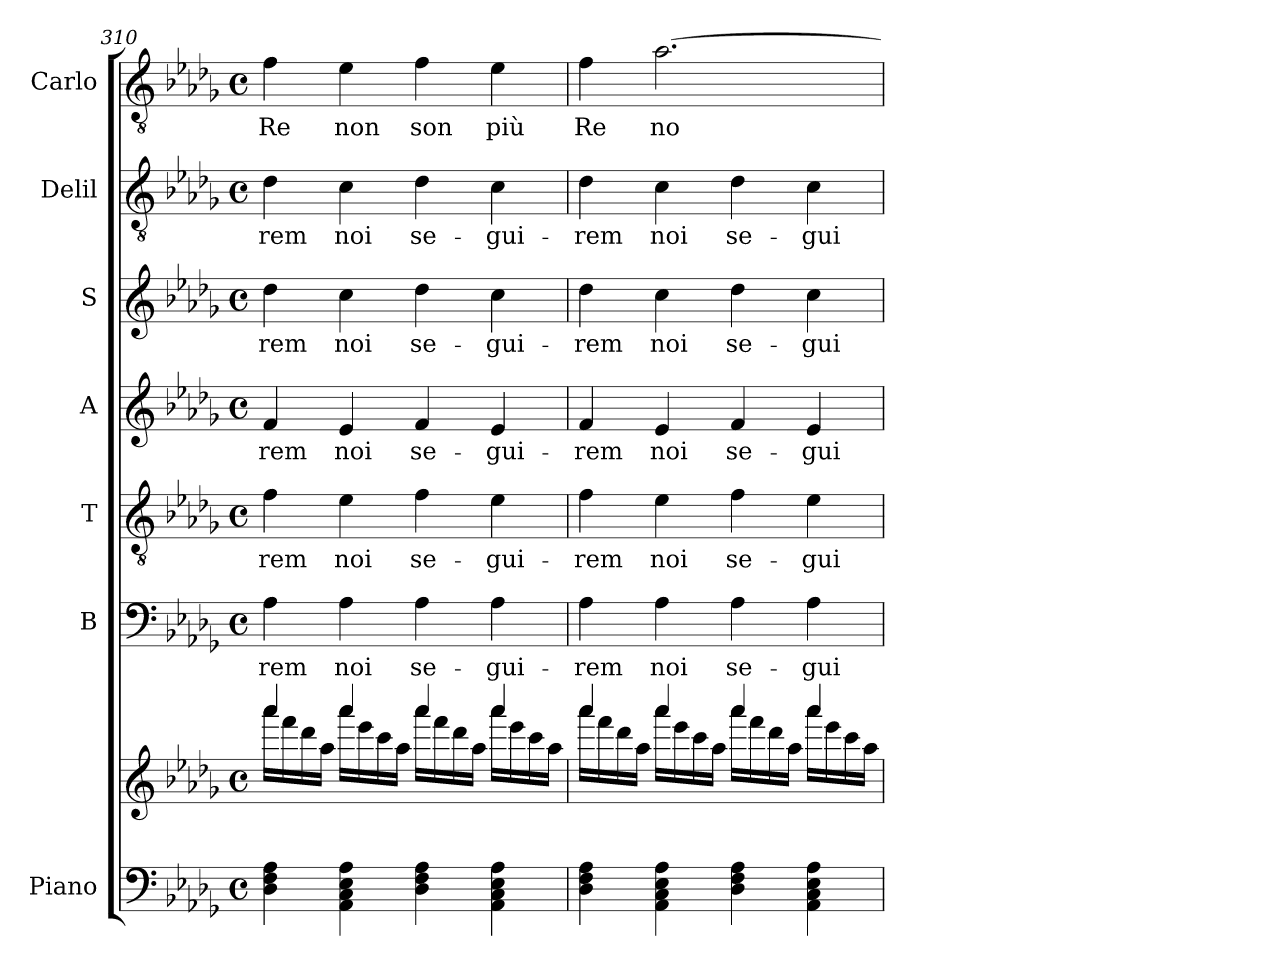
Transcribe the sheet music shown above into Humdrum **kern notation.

**kern	**kern	**kern	**text	**kern	**text	**kern	**text	**kern	**text	**kern	**text	**kern	**text
*part7	*part7	*part6	*part6	*part5	*part5	*part4	*part4	*part3	*part3	*part2	*part2	*part1	*part1
*staff8	*staff7	*staff6	*staff6	*staff5	*staff5	*staff4	*staff4	*staff3	*staff3	*staff2	*staff2	*staff1	*staff1
*I"Piano	*	*I"B	*	*I"T	*	*I"A	*	*I"S	*	*I"Delil	*	*I"Carlo	*
*I'Pno	*	*I'B	*	*I'T	*	*I'A	*	*I'S	*	*	*	*	*
!!LO:PB:g=z
*clefF4	*clefG2	*clefF4	*	*clefGv2	*	*clefG2	*	*clefG2	*	*clefGv2	*	*clefGv2	*
*k[b-e-a-d-g-]	*k[b-e-a-d-g-]	*k[b-e-a-d-g-]	*	*k[b-e-a-d-g-]	*	*k[b-e-a-d-g-]	*	*k[b-e-a-d-g-]	*	*k[b-e-a-d-g-]	*	*k[b-e-a-d-g-]	*
*M4/4	*M4/4	*M4/4	*	*M4/4	*	*M4/4	*	*M4/4	*	*M4/4	*	*M4/4	*
*met(c)	*met(c)	*met(c)	*	*met(c)	*	*met(c)	*	*met(c)	*	*met(c)	*	*met(c)	*
=310	=310	=310	=310	=310	=310	=310	=310	=310	=310	=310	=310	=310	=310
*	*^	*	*	*	*	*	*	*	*	*	*	*	*
4D-\ 4F\ 4A-\	4aaa-/	16aaa-\LL	4A-\	-rem	4f\	-rem	4f/	-rem	4dd-\	-rem	4d-\	-rem	4f\	Re
.	.	16fff\	.	.	.	.	.	.	.	.	.	.	.	.
.	.	16ddd-\	.	.	.	.	.	.	.	.	.	.	.	.
.	.	16aa-\JJ	.	.	.	.	.	.	.	.	.	.	.	.
4AA-\ 4C\ 4E-\ 4A-\	4aaa-/	16aaa-\LL	4A-\	noi	4e-\	noi	4e-/	noi	4cc\	noi	4c\	noi	4e-\	non
.	.	16eee-\	.	.	.	.	.	.	.	.	.	.	.	.
.	.	16ccc\	.	.	.	.	.	.	.	.	.	.	.	.
.	.	16aa-\JJ	.	.	.	.	.	.	.	.	.	.	.	.
4D-\ 4F\ 4A-\	4aaa-/	16aaa-\LL	4A-\	se-	4f\	se-	4f/	se-	4dd-\	se-	4d-\	se-	4f\	son
.	.	16fff\	.	.	.	.	.	.	.	.	.	.	.	.
.	.	16ddd-\	.	.	.	.	.	.	.	.	.	.	.	.
.	.	16aa-\JJ	.	.	.	.	.	.	.	.	.	.	.	.
4AA-\ 4C\ 4E-\ 4A-\	4aaa-/	16aaa-\LL	4A-\	-gui-	4e-\	-gui-	4e-/	-gui-	4cc\	-gui-	4c\	-gui-	4e-\	più
.	.	16eee-\	.	.	.	.	.	.	.	.	.	.	.	.
.	.	16ccc\	.	.	.	.	.	.	.	.	.	.	.	.
.	.	16aa-\JJ	.	.	.	.	.	.	.	.	.	.	.	.
=311	=311	=311	=311	=311	=311	=311	=311	=311	=311	=311	=311	=311	=311	=311
4D-\ 4F\ 4A-\	4aaa-/	16aaa-\LL	4A-\	-rem	4f\	-rem	4f/	-rem	4dd-\	-rem	4d-\	-rem	4f\	Re
.	.	16fff\	.	.	.	.	.	.	.	.	.	.	.	.
.	.	16ddd-\	.	.	.	.	.	.	.	.	.	.	.	.
.	.	16aa-\JJ	.	.	.	.	.	.	.	.	.	.	.	.
4AA-\ 4C\ 4E-\ 4A-\	4aaa-/	16aaa-\LL	4A-\	noi	4e-\	noi	4e-/	noi	4cc\	noi	4c\	noi	[2.a-\	no
.	.	16eee-\	.	.	.	.	.	.	.	.	.	.	.	.
.	.	16ccc\	.	.	.	.	.	.	.	.	.	.	.	.
.	.	16aa-\JJ	.	.	.	.	.	.	.	.	.	.	.	.
4D-\ 4F\ 4A-\	4aaa-/	16aaa-\LL	4A-\	se-	4f\	se-	4f/	se-	4dd-\	se-	4d-\	se-	.	.
.	.	16fff\	.	.	.	.	.	.	.	.	.	.	.	.
.	.	16ddd-\	.	.	.	.	.	.	.	.	.	.	.	.
.	.	16aa-\JJ	.	.	.	.	.	.	.	.	.	.	.	.
4AA-\ 4C\ 4E-\ 4A-\	4aaa-/	16aaa-\LL	4A-\	-gui-	4e-\	-gui-	4e-/	-gui-	4cc\	-gui-	4c\	-gui-	.	.
.	.	16eee-\	.	.	.	.	.	.	.	.	.	.	.	.
.	.	16ccc\	.	.	.	.	.	.	.	.	.	.	.	.
.	.	16aa-\JJ	.	.	.	.	.	.	.	.	.	.	.	.
*	*v	*v	*	*	*	*	*	*	*	*	*	*	*	*
=	=	=	=	=	=	=	=	=	=	=	=	=	=
*-	*-	*-	*-	*-	*-	*-	*-	*-	*-	*-	*-	*-	*-
